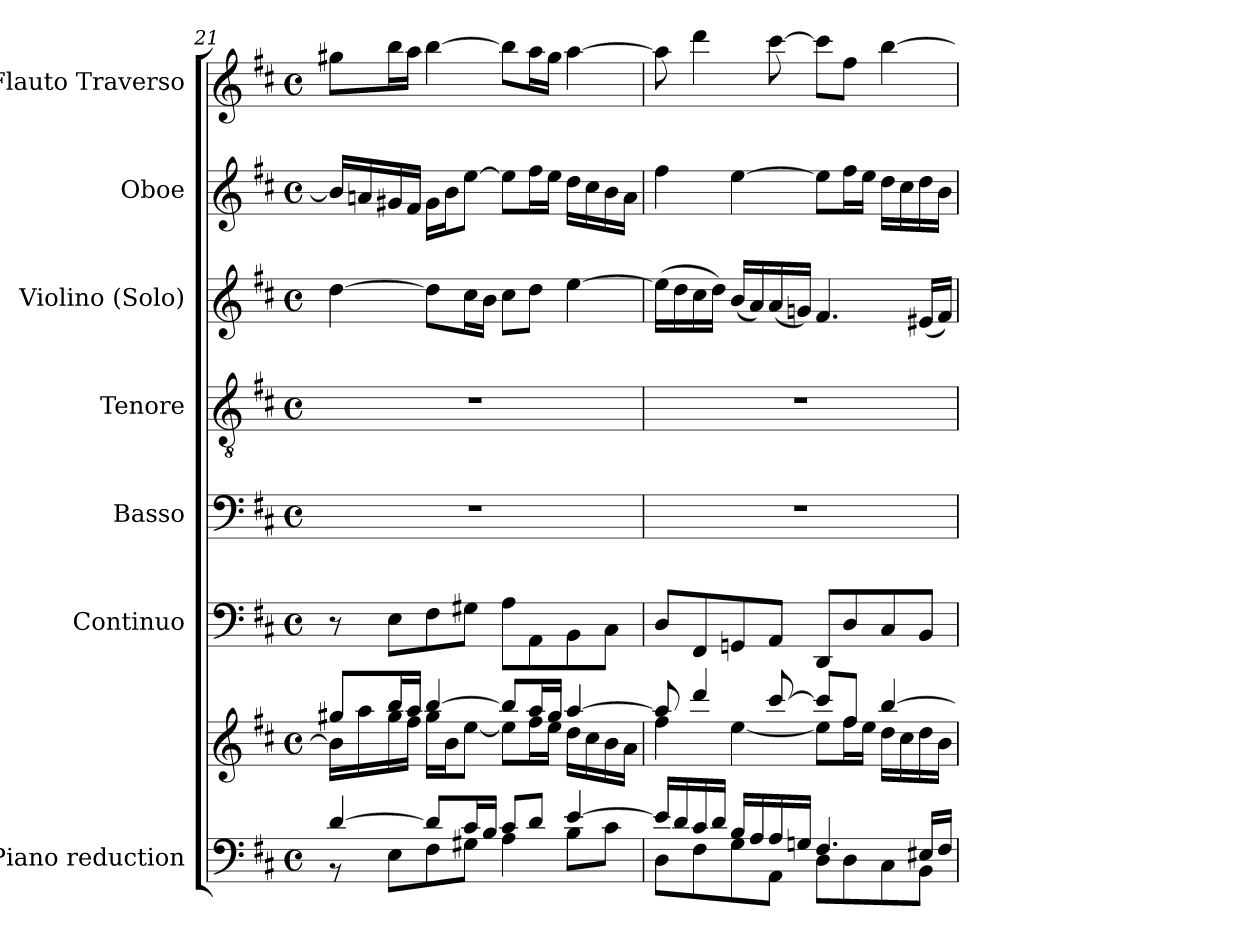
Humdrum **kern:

**kern	**kern	**kern	**kern	**kern	**kern	**kern	**kern
*part7	*part7	*part6	*part5	*part4	*part3	*part2	*part1
*staff8	*staff7	*staff6	*staff5	*staff4	*staff3	*staff2	*staff1
*I"Piano reduction	*	*I"Continuo	*I"Basso	*I"Tenore	*I"Violino (Solo)	*I"Oboe	*I"Flauto Traverso
*I'Pno	*	*	*	*	*I'Vln	*I'Ob	*I'Fl
!!LO:PB:g=z
*clefF4	*clefG2	*clefF4	*clefF4	*clefGv2	*clefG2	*clefG2	*clefG2
*k[f#c#]	*k[f#c#]	*k[f#c#]	*k[f#c#]	*k[f#c#]	*k[f#c#]	*k[f#c#]	*k[f#c#]
*M4/4	*M4/4	*M4/4	*M4/4	*M4/4	*M4/4	*M4/4	*M4/4
*met(c)	*met(c)	*met(c)	*met(c)	*met(c)	*met(c)	*met(c)	*met(c)
=21	=21	=21	=21	=21	=21	=21	=21
*^	*^	*	*	*	*	*	*
[4d/	8r	8gg#X/L	16b\LL]	8r	1r	1r	[4dd\	16b/LL]	8gg#X\L
.	.	.	16aa\	.	.	.	.	16an/	.
.	8E\L	16bb/L	16gg#\	8E\L	.	.	.	16g#X/	16bb\L
.	.	16aa/JJ	16ff#\JJ	.	.	.	.	16f#/JJ	16aa\JJ
8d/L]	8F#\	[4bb/	16gg#\LL	8F#\	.	.	8dd\L]	16g#\LL	[4bb\
.	.	.	16b\J	.	.	.	.	16b\J	.
16c#/L	8G#X\J	.	[8ee\J	8G#X\J	.	.	16cc#\L	[8ee\J	.
16B/JJ	.	.	.	.	.	.	16b\JJ	.	.
8c#/L	4A\	8bb/L]	8ee\L]	8A\L	.	.	8cc#\L	8ee\L]	8bb\L]
8d/J	.	16aa/L	16ff#\L	8AA\	.	.	8dd\J	16ff#\L	16aa\L
.	.	16gg#/JJ	16ee\JJ	.	.	.	.	16ee\JJ	16gg#\JJ
[4e/	8B\L	[4aa/	16dd\LL	8BB\	.	.	[4ee\	16dd\LL	[4aa\
.	.	.	16cc#\	.	.	.	.	16cc#\	.
.	8c#\J	.	16b\	8C#\J	.	.	.	16b\	.
.	.	.	16a\JJ	.	.	.	.	16a\JJ	.
=22	=22	=22	=22	=22	=22	=22	=22	=22	=22
16e/LL]	8D\L	8aa/]	4ff#\	8D/L	1r	1r	(16ee\LL]	4ff#\	8aa\]
16d/	.	.	.	.	.	.	16dd\	.	.
16c#/	8F#\	4ddd/	.	8FF#/	.	.	16cc#\	.	4ddd\
16d/JJ	.	.	.	.	.	.	16dd\JJ)	.	.
16B/LL	8G\	.	[4ee\	8GGn/	.	.	(16b/LL	[4ee\	.
16A/	.	.	.	.	.	.	16a/)	.	.
16A/	8AA\J	[8ccc#/	.	8AA/J	.	.	(16a/	.	[8ccc#\
16Gn/JJ	.	.	.	.	.	.	16gn/JJ)	.	.
4.F#/	8D\L	8ccc#/L]	8ee\L]	8DD/L	.	.	4.f#/	8ee\L]	8ccc#\L]
.	8D\	8ff#/J	16ff#\L	8D/	.	.	.	16ff#\L	8ff#\J
.	.	.	16ee\JJ	.	.	.	.	16ee\JJ	.
.	8C#\	[4bb/	16dd\LL	8C#/	.	.	.	16dd\LL	[4bb\
.	.	.	16cc#\	.	.	.	.	16cc#\	.
16E#X/LL	8BB\J	.	16dd\	8BB/J	.	.	(16e#X/LL	16dd\	.
16F#/JJ	.	.	16b\JJ	.	.	.	16f#/JJ)	16b\JJ	.
*v	*v	*	*	*	*	*	*	*	*
*	*v	*v	*	*	*	*	*	*
=	=	=	=	=	=	=	=
*-	*-	*-	*-	*-	*-	*-	*-
